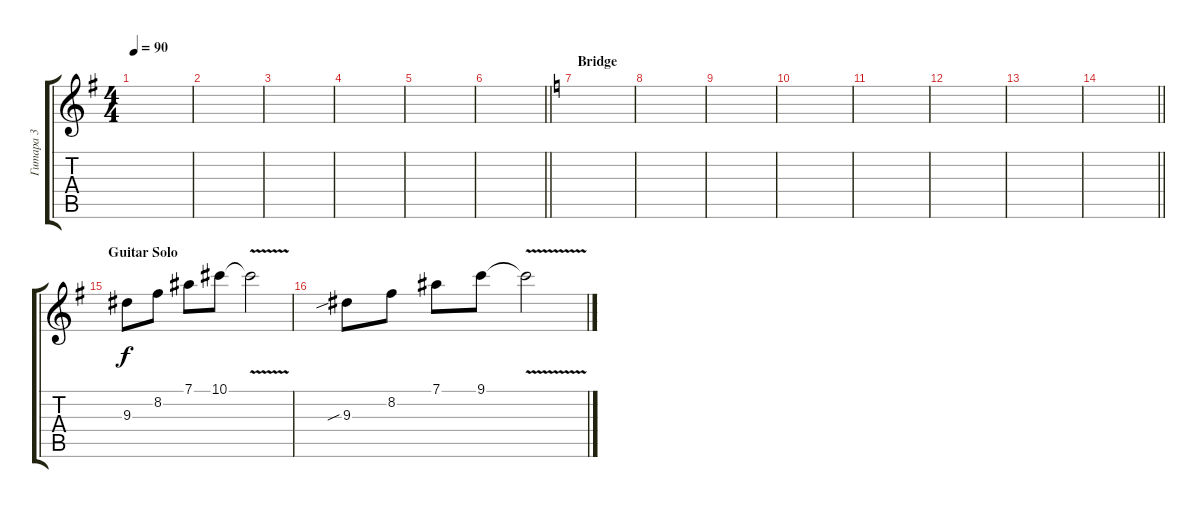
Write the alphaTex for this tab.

\track ("Гитара 3" "Гитара 3") {instrument distortionguitar}
\staff {score tabs}
\tuning (Eb4 Bb3 Gb3 Db3 Ab2 Eb2) {hide}
\ts (4 4)
\tempo 90
\clef g2
\ks eminor
|
|
|
|
|
\barLineRight lightlight
|
\section ("" "Bridge")
\ks c
|
|
|
|
|
|
|
\barLineRight lightlight
|
\section ("" "Guitar Solo")
\ks eminor
9.3.8 8.2.8 7.1.8 10.1.8 10.1{v t}.2 |
9.3{sib}.8 8.2.8 7.1.8 9.1.8 9.1{v t}.2
